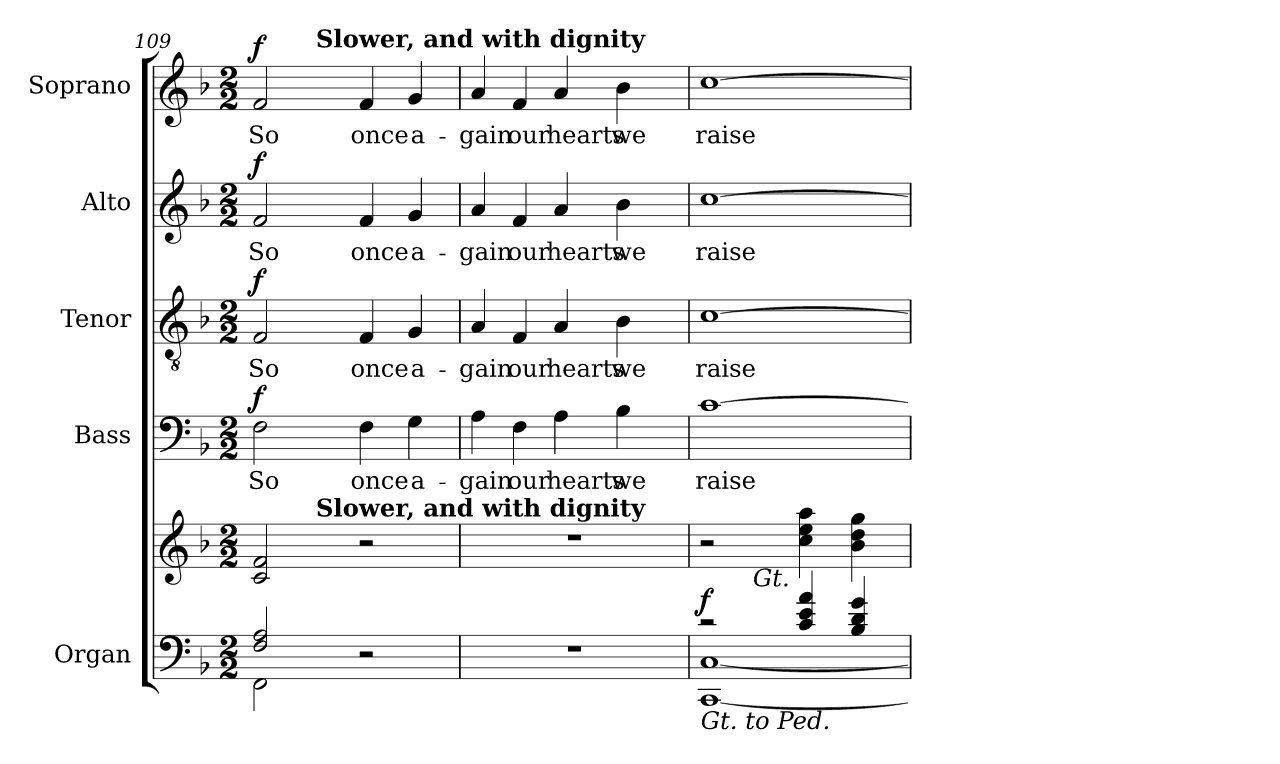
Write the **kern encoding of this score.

**kern	**kern	**dynam	**kern	**text	**dynam	**kern	**text	**dynam	**kern	**text	**dynam	**kern	**text	**dynam
*part5	*part5	*part5	*part4	*part4	*part4	*part3	*part3	*part3	*part2	*part2	*part2	*part1	*part1	*part1
*staff6	*staff5	*staff5/6	*staff4	*staff4	*staff4	*staff3	*staff3	*staff3	*staff2	*staff2	*staff2	*staff1	*staff1	*staff1
*I"Organ	*	*	*I"Bass	*	*	*I"Tenor	*	*	*I"Alto	*	*	*I"Soprano	*	*
*I'Org.	*	*	*I'B.	*	*	*I'T.	*	*	*I'A.	*	*	*I'S.	*	*
!!LO:LB:g=z
*clefF4	*clefG2	*	*clefF4	*	*	*clefGv2	*	*	*clefG2	*	*	*clefG2	*	*
*	*	*	*	*	*	*ITrd7c12	*	*	*	*	*	*	*	*
*k[b-]	*k[b-]	*	*k[b-]	*	*	*k[b-]	*	*	*k[b-]	*	*	*k[b-]	*	*
*F:	*F:	*	*F:	*	*	*F:	*	*	*F:	*	*	*F:	*	*
*M2/2	*M2/2	*	*M2/2	*	*	*M2/2	*	*	*M2/2	*	*	*M2/2	*	*
=109	=109	=109	=109	=109	=109	=109	=109	=109	=109	=109	=109	=109	=109	=109
*^	*	*	*	*	*	*	*	*	*	*	*	*	*	*
!	!	!	!	!	!LO:LY:b:color=#000000	!	!	!	!	!	!	!	!	!	!
!	!	!	!	!	!	!	!	!LO:LY:b:color=#000000	!	!	!	!	!	!	!
!	!	!	!	!	!	!	!	!	!	!	!LO:LY:b:color=#000000	!	!	!	!
!	!	!	!	!	!	!	!	!	!	!	!	!	!	!LO:LY:b:color=#000000	!
*	*	*^	*	*	*	*	*	*	*	*	*	*	*^	*	*
2Fi/ 2Ai	2FFi\	2ci/ 2fi	8ryy	.	2Fi\	So	f	2FFi/	So	f	2fi/	So	f	2fi/	8ryy	So	f
.	.	.	16ryy	.	.	.	.	.	.	.	.	.	.	.	16ryy	.	.
.	.	.	32ryy	.	.	.	.	.	.	.	.	.	.	.	32ryy	.	.
.	.	.	128ryy	.	.	.	.	.	.	.	.	.	.	.	128ryy	.	.
.	.	.	1024ryy	.	.	.	.	.	.	.	.	.	.	.	1024ryy	.	.
!	!	!	!	!	!	!	!	!	!	!	!	!	!	!	!LO:TX:a:B:t=Slower, and with dignity	!	!
!	!	!	!LO:TX:a:B:t=Slower, and with dignity	!	!	!	!	!	!	!	!	!	!	!	!	!	!
.	.	.	2ryy	.	.	.	.	.	.	.	.	.	.	.	2ryy	.	.
!	!	!	!	!	!	!LO:LY:b:color=#000000	!	!	!	!	!	!	!	!	!	!	!
!	!	!	!	!	!	!	!	!	!LO:LY:b:color=#000000	!	!	!	!	!	!	!	!
!	!	!	!	!	!	!	!	!	!	!	!	!LO:LY:b:color=#000000	!	!	!	!	!
!	!	!	!	!	!	!	!	!	!	!	!	!	!	!	!	!LO:LY:b:color=#000000	!
2r	2ryy	2r	.	.	4Fi\	once	.	4FFi/	once	.	4fi/	once	.	4fi/	.	once	.
.	.	.	4ryy	.	.	.	.	.	.	.	.	.	.	.	4ryy	.	.
!	!	!	!	!	!	!LO:LY:b:color=#000000	!	!	!	!	!	!	!	!	!	!	!
!	!	!	!	!	!	!	!	!	!LO:LY:b:color=#000000	!	!	!	!	!	!	!	!
!	!	!	!	!	!	!	!	!	!	!	!	!LO:LY:b:color=#000000	!	!	!	!	!
!	!	!	!	!	!	!	!	!	!	!	!	!	!	!	!	!LO:LY:b:color=#000000	!
.	.	.	.	.	4Gi\	a-	.	4GGi/	a-	.	4gi/	a-	.	4gi/	.	a-	.
.	.	.	64ryy	.	.	.	.	.	.	.	.	.	.	.	64ryy	.	.
.	.	.	256..ryy	.	.	.	.	.	.	.	.	.	.	.	256..ryy	.	.
*v	*v	*	*	*	*	*	*	*	*	*	*	*	*	*	*	*	*
=110	=110	=110	=110	=110	=110	=110	=110	=110	=110	=110	=110	=110	=110	=110	=110	=110
*^	*	*	*	*	*	*	*	*	*	*	*	*	*	*	*	*
!	!	!	!	!	!	!LO:LY:b:color=#000000	!	!	!	!	!	!	!	!	!	!	!
*v	*v	*	*	*	*	*	*	*	*	*	*	*	*	*	*	*	*
*^	*	*	*	*	*	*	*	*	*	*	*	*	*	*	*	*
!	!	!	!	!	!	!	!	!	!LO:LY:b:color=#000000	!	!	!	!	!	!	!	!
*v	*v	*	*	*	*	*	*	*	*	*	*	*	*	*	*	*	*
*^	*	*	*	*	*	*	*	*	*	*	*	*	*	*	*	*
!	!	!	!	!	!	!	!	!	!	!	!	!LO:LY:b:color=#000000	!	!	!	!	!
*v	*v	*	*	*	*	*	*	*	*	*	*	*	*	*	*	*	*
*^	*	*	*	*	*	*	*	*	*	*	*	*	*	*	*	*
!	!	!	!	!	!	!	!	!	!	!	!	!	!	!	!	!LO:LY:b:color=#000000	!
*v	*v	*	*	*	*	*	*	*	*	*	*	*	*	*	*	*	*
1r	1r	2ryy	.	4Ai\	-gain	.	4AAi/	-gain	.	4ai/	-gain	.	4ai/	2ryy	-gain	.
!	!	!	!	!	!LO:LY:b:color=#000000	!	!	!	!	!	!	!	!	!	!	!
!	!	!	!	!	!	!	!	!LO:LY:b:color=#000000	!	!	!	!	!	!	!	!
!	!	!	!	!	!	!	!	!	!	!	!LO:LY:b:color=#000000	!	!	!	!	!
!	!	!	!	!	!	!	!	!	!	!	!	!	!	!	!LO:LY:b:color=#000000	!
.	.	.	.	4Fi\	our	.	4FFi/	our	.	4fi/	our	.	4fi/	.	our	.
!	!	!	!	!	!LO:LY:b:color=#000000	!	!	!	!	!	!	!	!	!	!	!
!	!	!	!	!	!	!	!	!LO:LY:b:color=#000000	!	!	!	!	!	!	!	!
!	!	!	!	!	!	!	!	!	!	!	!LO:LY:b:color=#000000	!	!	!	!	!
!	!	!	!	!	!	!	!	!	!	!	!	!	!	!	!LO:LY:b:color=#000000	!
.	.	4ryy	.	4Ai\	hearts	.	4AAi/	hearts	.	4ai/	hearts	.	4ai/	4ryy	hearts	.
!	!	!	!	!	!LO:LY:b:color=#000000	!	!	!	!	!	!	!	!	!	!	!
!	!	!	!	!	!	!	!	!LO:LY:b:color=#000000	!	!	!	!	!	!	!	!
!	!	!	!	!	!	!	!	!	!	!	!LO:LY:b:color=#000000	!	!	!	!	!
!	!	!	!	!	!	!	!	!	!	!	!	!	!	!	!LO:LY:b:color=#000000	!
.	.	8ryy	.	4B-i\	we	.	4BB-i\	we	.	4b-i\	we	.	4b-i\	8ryy	we	.
.	.	16ryy	.	.	.	.	.	.	.	.	.	.	.	16ryy	.	.
.	.	32ryy	.	.	.	.	.	.	.	.	.	.	.	32ryy	.	.
.	.	64ryy	.	.	.	.	.	.	.	.	.	.	.	64ryy	.	.
.	.	128...ryy	.	.	.	.	.	.	.	.	.	.	.	128...ryy	.	.
*	*MM144	*	*	*	*	*	*	*	*	*	*	*	*MM144	*	*	*
.	.	1024ryy	.	.	.	.	.	.	.	.	.	.	.	1024ryy	.	.
*	*	*	*	*	*	*	*	*	*	*	*	*	*v	*v	*	*
=111	=111	=111	=111	=111	=111	=111	=111	=111	=111	=111	=111	=111	=111	=111	=111
*^	*	*	*	*	*	*	*	*	*	*	*	*	*	*	*
*	*	*	*	*	*	*	*	*	*	*	*	*	*	*^	*	*
!	!	!	!	!	!	!LO:LY:b:color=#000000	!	!	!	!	!	!	!	!	!	!	!
*	*	*	*	*	*	*	*	*	*	*	*	*	*	*v	*v	*	*
*	*	*	*	*	*	*	*	*	*	*	*	*	*	*^	*	*
!	!	!	!	!	!	!	!	!	!LO:LY:b:color=#000000	!	!	!	!	!	!	!	!
*	*	*	*	*	*	*	*	*	*	*	*	*	*	*v	*v	*	*
*	*	*	*	*	*	*	*	*	*	*	*	*	*	*^	*	*
!	!	!	!	!	!	!	!	!	!	!	!	!LO:LY:b:color=#000000	!	!	!	!	!
*	*	*	*	*	*	*	*	*	*	*	*	*	*	*v	*v	*	*
*	*	*	*	*	*	*	*	*	*	*	*	*	*	*^	*	*
!LO:TX:b:i:t=Gt. to Ped.	!	!	!	!	!	!	!	!	!	!	!	!	!	!	!	!	!
!	!	!	!	!	!	!	!	!	!	!	!	!	!	!	!	!LO:LY:b:color=#000000	!
*	*	*	*	*	*	*	*	*	*	*	*	*	*	*v	*v	*	*
2r	[<1CCi [<1Ci	2r	8ryy	f	[>1ci	raise	.	[>1Ci	raise	.	[>1cci	raise	.	[>1cci	raise	.
.	.	.	16ryy	.	.	.	.	.	.	.	.	.	.	.	.	.
.	.	.	128ryy	.	.	.	.	.	.	.	.	.	.	.	.	.
.	.	.	512.ryy	.	.	.	.	.	.	.	.	.	.	.	.	.
!	!	!	!LO:TX:b:i:t=Gt.	!	!	!	!	!	!	!	!	!	!	!	!	!
.	.	.	2ryy	.	.	.	.	.	.	.	.	.	.	.	.	.
4ci/ 4ei 4ai	.	4cci\ 4eei 4aai	.	.	.	.	.	.	.	.	.	.	.	.	.	.
.	.	.	4ryy	.	.	.	.	.	.	.	.	.	.	.	.	.
4B-i/ 4di 4gi	.	4b-i\ 4ddi 4ggi	.	.	.	.	.	.	.	.	.	.	.	.	.	.
.	.	.	32ryy	.	.	.	.	.	.	.	.	.	.	.	.	.
.	.	.	64ryy	.	.	.	.	.	.	.	.	.	.	.	.	.
.	.	.	256ryy	.	.	.	.	.	.	.	.	.	.	.	.	.
.	.	.	1024ryy	.	.	.	.	.	.	.	.	.	.	.	.	.
*v	*v	*	*	*	*	*	*	*	*	*	*	*	*	*	*	*
*	*v	*v	*	*	*	*	*	*	*	*	*	*	*	*	*
=	=	=	=	=	=	=	=	=	=	=	=	=	=	=
*-	*-	*-	*-	*-	*-	*-	*-	*-	*-	*-	*-	*-	*-	*-
